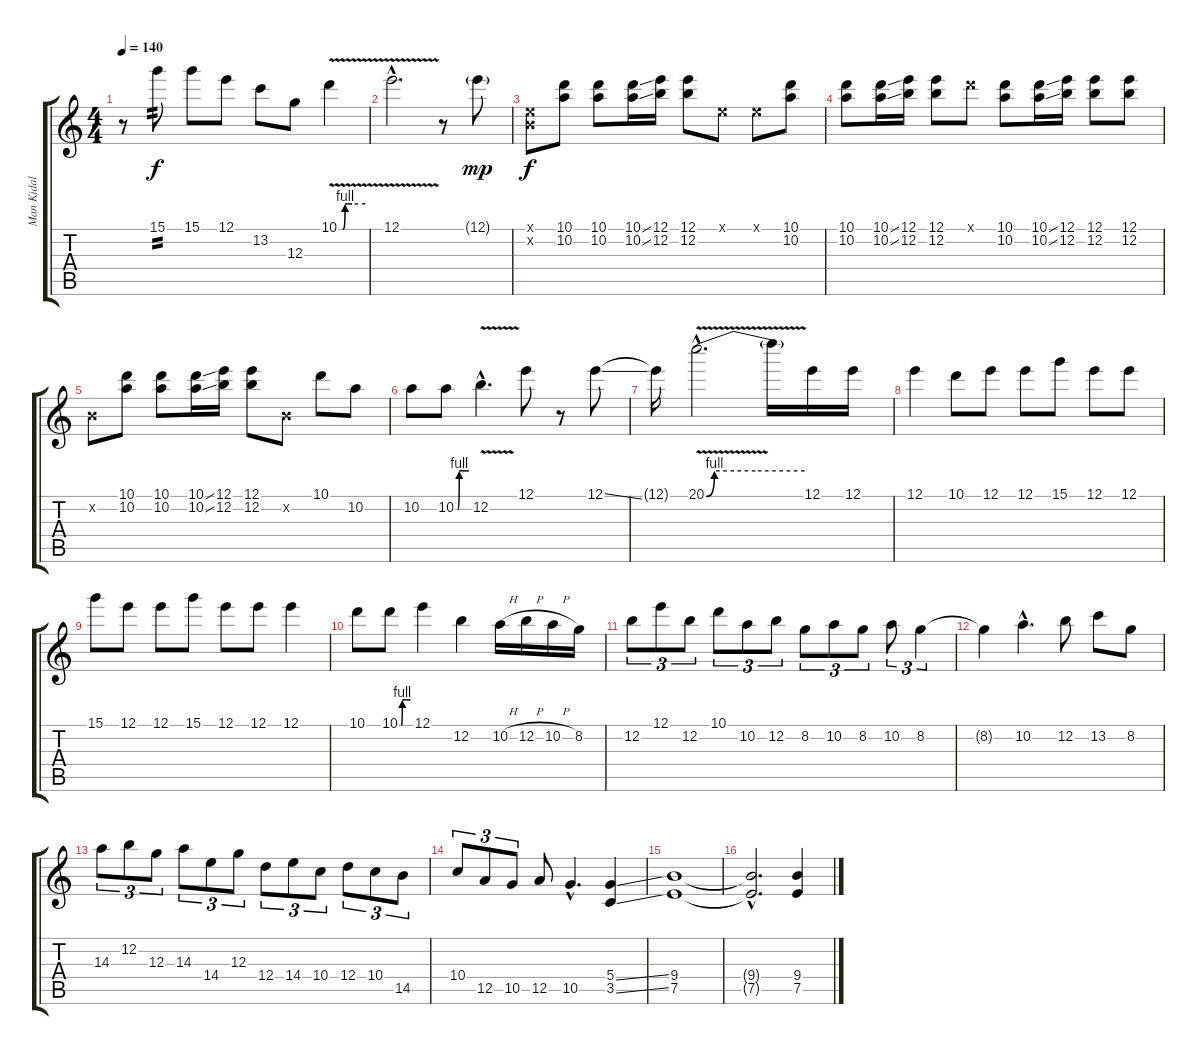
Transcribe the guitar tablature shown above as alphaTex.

\track ("Man Kidal" "Man Kidal") {instrument overdrivenguitar}
\staff {score tabs}
\tuning (E4 B3 G3 D3 A2 E2) {hide}
\ts (4 4)
\tempo 140
\clef g2
\ks c
r.8{dy f} 15.1.8{tp 2} 15.1.8 12.1.8 13.2.8 12.3.8 10.1{be (custom 0 0 9 0 14 4 30 4 60 4) v}.4 |
12.1{v hac}.2{d} r.8 12.1{g}.8{dy mp} |
(0.1{x} 0.2{x}).8{dy f} (10.1 10.2).8 (10.1 10.2).8 (10.1{ss} 10.2{ss}).16 (12.1 12.2).16 (12.1 12.2).8 0.1{x}.8 0.1{x}.8 (10.1 10.2).8 |
(10.1 10.2).8 (10.1{ss} 10.2{ss}).16 (12.1 12.2).16 (12.1 12.2).8 10.1{x}.8 (10.1 10.2).8 (10.1{ss} 10.2{ss}).16 (12.1 12.2).16 (12.1 12.2).8 (12.1 12.2).8 |
0.2{x}.8 (10.1 10.2).8 (10.1 10.2).8 (10.1{ss} 10.2{ss}).16 (12.1 12.2).16 (12.1 12.2).8 0.2{x}.8 10.1.8 10.2.8 |
10.2.8 10.2{be (custom 0 0 9 0 16 4 30 4 60 4)}.8 12.2{v hac}.4{d} 12.1.8 r.8 12.1{ss}.8 |
12.1{t}.16 20.1{be (custom 0 0 5 4 17 4 30 4 60 4) v hac}.2{d} 20.1{t}.16 12.1.16 12.1.16 |
12.1.4 10.1.8 12.1.8 12.1.8 15.1.8 12.1.8 12.1.8 |
15.1.8 12.1.8 12.1.8 15.1.8 12.1.8 12.1.8 12.1.4 |
10.1.8 10.1{be (custom 0 0 10 0 15 4 30 4 60 4)}.8 12.1.4 12.2.4 10.2{h}.16 12.2{h}.16 10.2{h}.16 8.2.16 |
12.2.8{tu (3 2)} 12.1.8{tu (3 2)} 12.2.8{tu (3 2)} 10.1.8{tu (3 2)} 10.2.8{tu (3 2)} 12.2.8{tu (3 2)} 8.2.8{tu (3 2)} 10.2.8{tu (3 2)} 8.2.8{tu (3 2)} 10.2.8{tu (3 2)} 8.2.4{tu (3 2)} |
8.2{t}.4 10.2{hac}.4{d} 12.2.8 13.2.8 8.2.8 |
14.3.8{tu (3 2)} 12.2.8{tu (3 2)} 12.3.8{tu (3 2)} 14.3.8{tu (3 2)} 14.4.8{tu (3 2)} 12.3.8{tu (3 2)} 12.4.8{tu (3 2)} 14.4.8{tu (3 2)} 10.4.8{tu (3 2)} 12.4.8{tu (3 2)} 10.4.8{tu (3 2)} 14.5.8{tu (3 2)} |
\section ("" "")
10.4.8{tu (3 2)} 12.5.8{tu (3 2)} 10.5.8{tu (3 2)} 12.5.8 10.5{hac}.4{d} (5.4{ss} 3.5{ss}).4 |
(9.4 7.5).1 |
(9.4{hac t} 7.5{hac t}).2{d} (9.4{ss} 7.5{ss}).4
